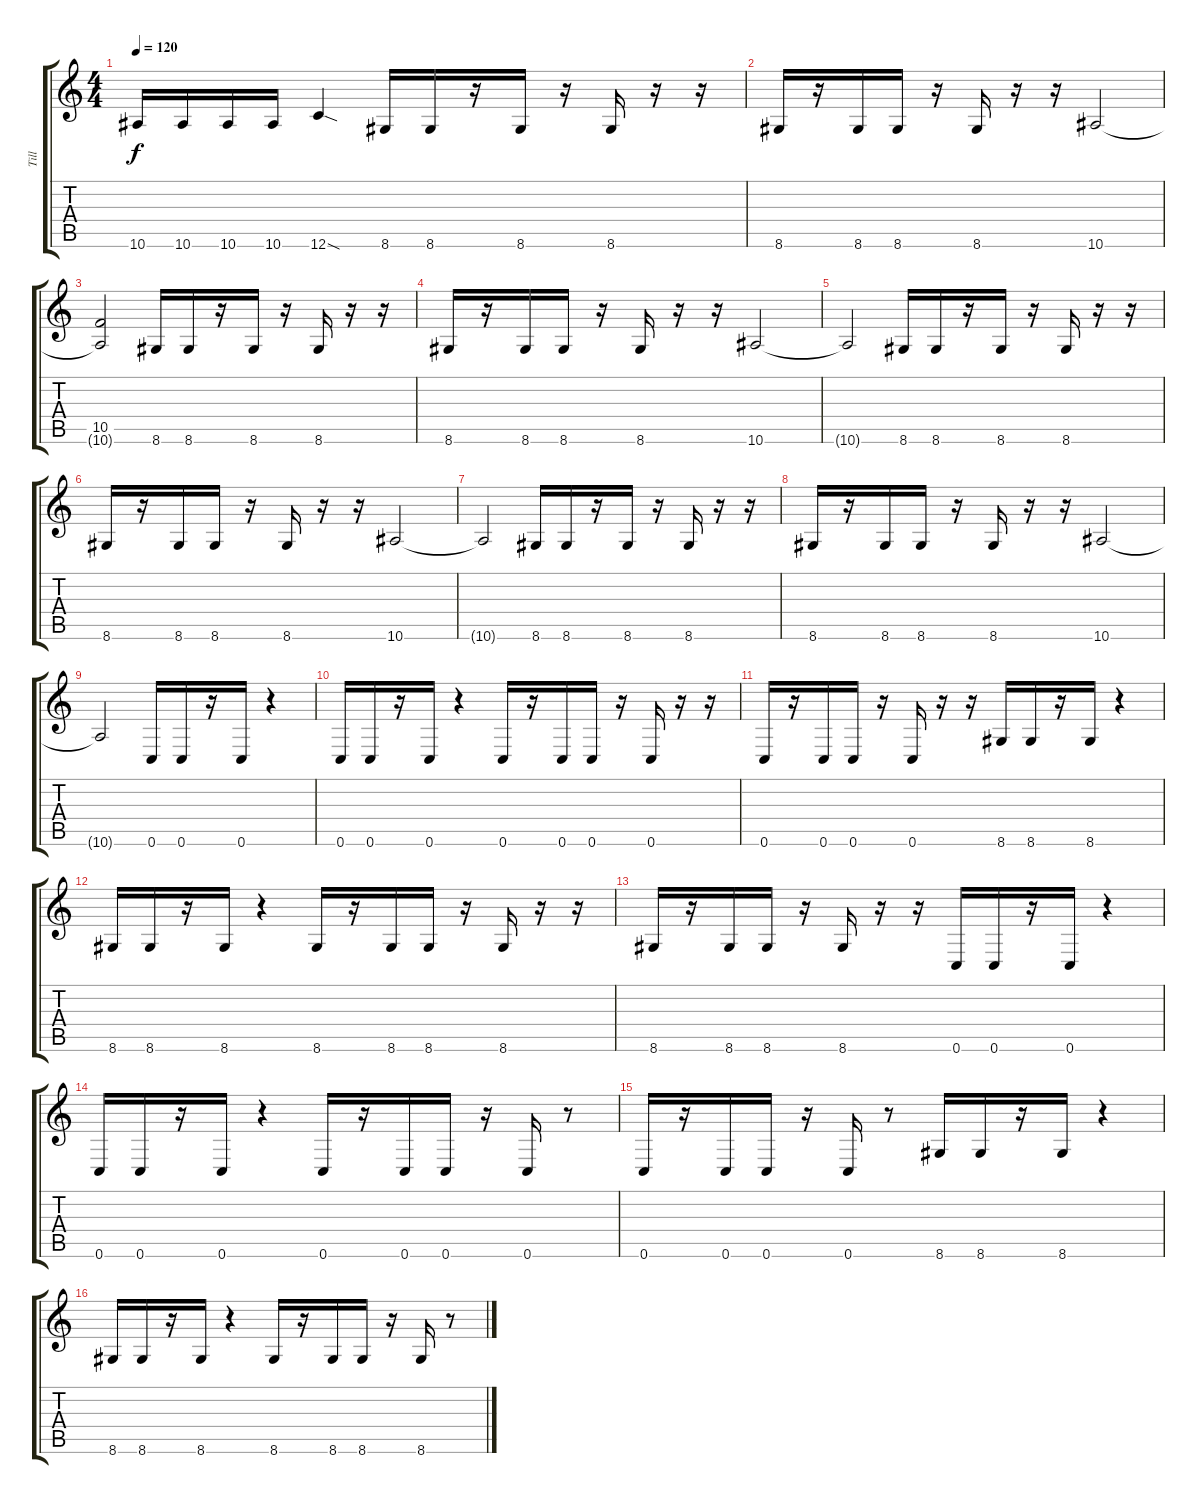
\track ("Till" "Till") {instrument electricbassfinger}
\staff {score tabs}
\tuning (D4 A3 F3 C3 G2 C2) {hide}
\ts (4 4)
\tempo 120
\clef g2
\ks c
10.6.16{dy f} 10.6.16 10.6.16 10.6.16 12.6{sod}.4 8.6.16 8.6.16 r.16 8.6.16 r.16 8.6.16 r.16 r.16 |
8.6.16 r.16 8.6.16 8.6.16 r.16 8.6.16 r.16 r.16 10.6.2 |
(10.5 10.6{t}).2 8.6.16 8.6.16 r.16 8.6.16 r.16 8.6.16 r.16 r.16 |
8.6.16 r.16 8.6.16 8.6.16 r.16 8.6.16 r.16 r.16 10.6.2 |
10.6{t}.2 8.6.16 8.6.16 r.16 8.6.16 r.16 8.6.16 r.16 r.16 |
8.6.16 r.16 8.6.16 8.6.16 r.16 8.6.16 r.16 r.16 10.6.2 |
10.6{t}.2 8.6.16 8.6.16 r.16 8.6.16 r.16 8.6.16 r.16 r.16 |
8.6.16 r.16 8.6.16 8.6.16 r.16 8.6.16 r.16 r.16 10.6.2 |
10.6{t}.2 0.6.16 0.6.16 r.16 0.6.16 r.4 |
0.6.16 0.6.16 r.16 0.6.16 r.4 0.6.16 r.16 0.6.16 0.6.16 r.16 0.6.16 r.16 r.16 |
0.6.16 r.16 0.6.16 0.6.16 r.16 0.6.16 r.16 r.16 8.6.16 8.6.16 r.16 8.6.16 r.4 |
8.6.16 8.6.16 r.16 8.6.16 r.4 8.6.16 r.16 8.6.16 8.6.16 r.16 8.6.16 r.16 r.16 |
8.6.16 r.16 8.6.16 8.6.16 r.16 8.6.16 r.16 r.16 0.6.16 0.6.16 r.16 0.6.16 r.4 |
0.6.16 0.6.16 r.16 0.6.16 r.4 0.6.16 r.16 0.6.16 0.6.16 r.16 0.6.16 r.8 |
0.6.16 r.16 0.6.16 0.6.16 r.16 0.6.16 r.8 8.6.16 8.6.16 r.16 8.6.16 r.4 |
8.6.16 8.6.16 r.16 8.6.16 r.4 8.6.16 r.16 8.6.16 8.6.16 r.16 8.6.16 r.8
